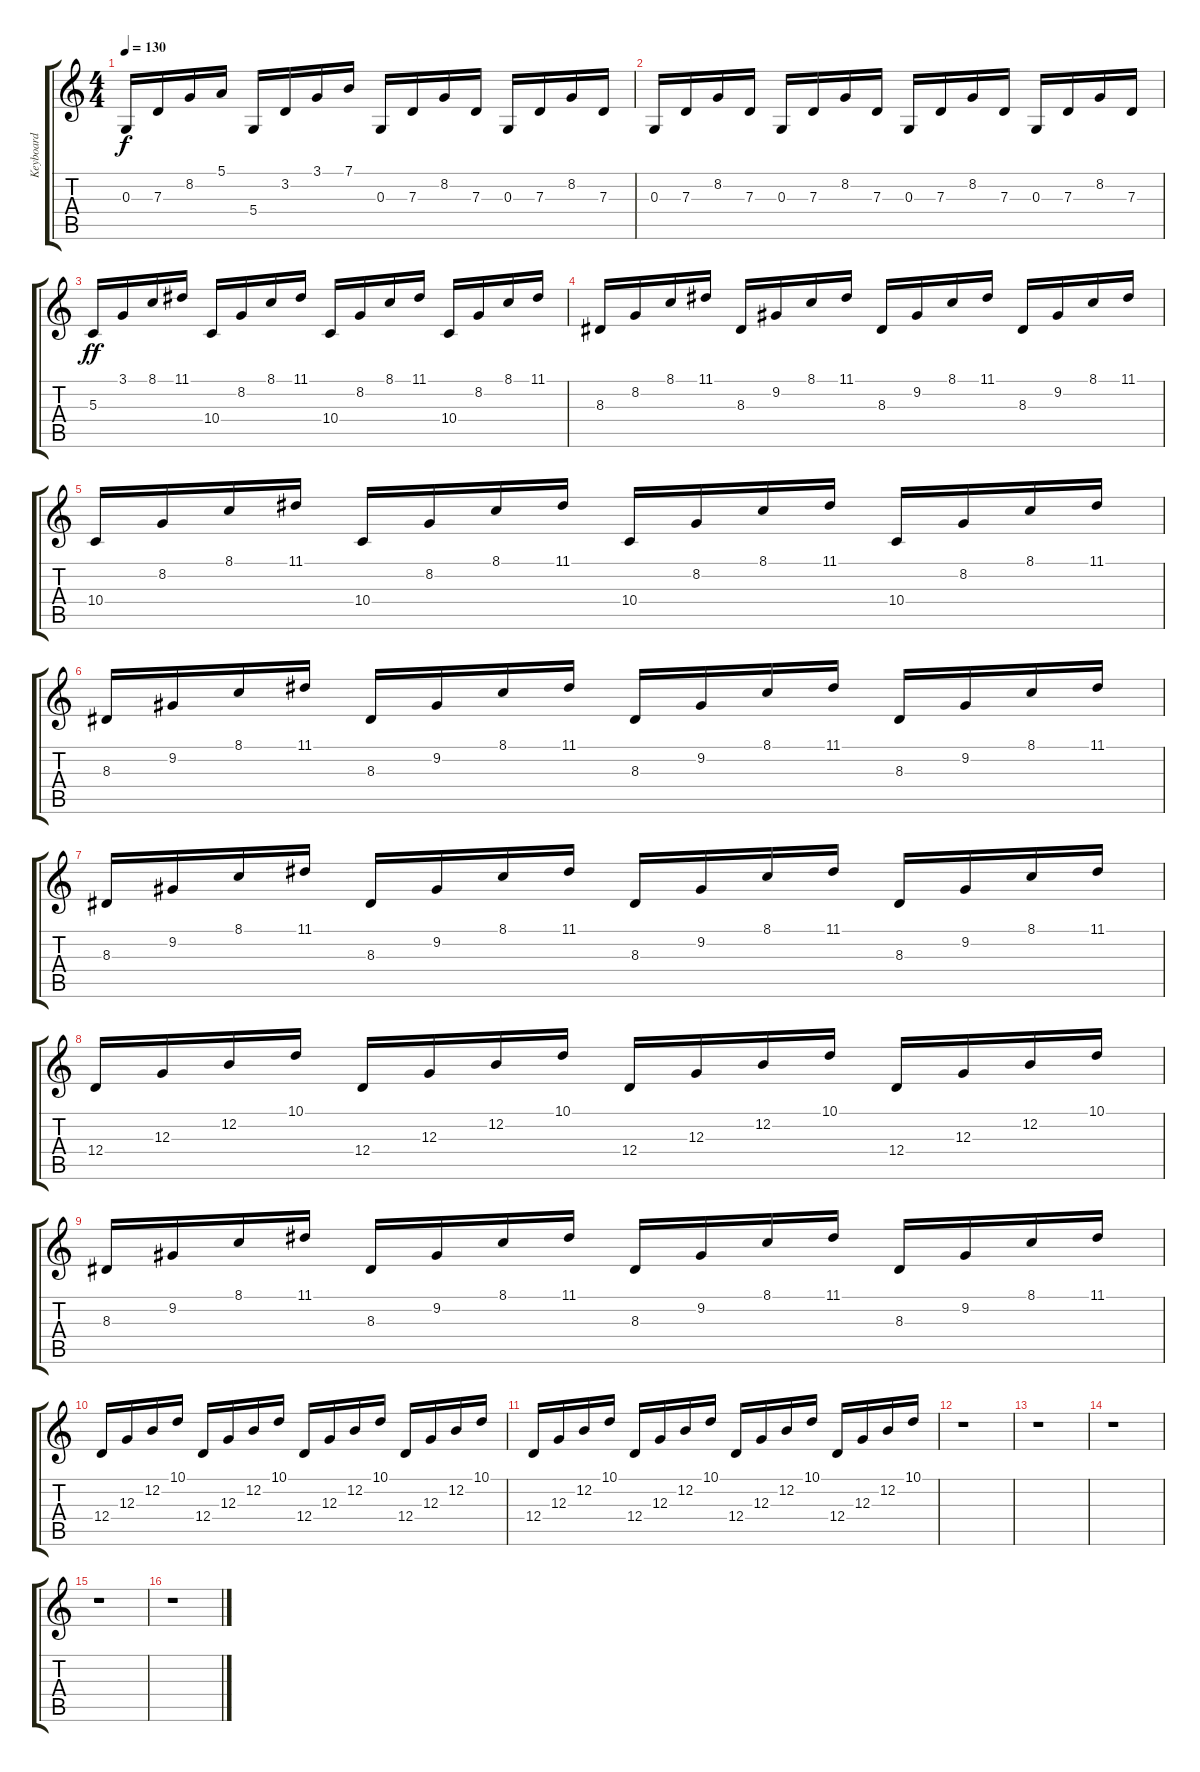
\track ("Keyboard" "Keyboard") {instrument lead8bassandlead}
\staff {score tabs}
\tuning (E4 B3 G3 D3 A2 E2) {hide}
\ts (4 4)
\tempo 130
\clef g2
\ks c
0.3.16{dy f} 7.3.16 8.2.16 5.1.16 5.4.16 3.2.16 3.1.16 7.1.16 0.3.16 7.3.16 8.2.16 7.3.16 0.3.16 7.3.16 8.2.16 7.3.16 |
0.3.16 7.3.16 8.2.16 7.3.16 0.3.16 7.3.16 8.2.16 7.3.16 0.3.16 7.3.16 8.2.16 7.3.16 0.3.16 7.3.16 8.2.16 7.3.16 |
5.3.16{dy ff} 3.1.16 8.1.16 11.1.16 10.4.16 8.2.16 8.1.16 11.1.16 10.4.16 8.2.16 8.1.16 11.1.16 10.4.16 8.2.16 8.1.16 11.1.16 |
8.3.16 8.2.16 8.1.16 11.1.16 8.3.16 9.2.16 8.1.16 11.1.16 8.3.16 9.2.16 8.1.16 11.1.16 8.3.16 9.2.16 8.1.16 11.1.16 |
10.4.16 8.2.16 8.1.16 11.1.16 10.4.16 8.2.16 8.1.16 11.1.16 10.4.16 8.2.16 8.1.16 11.1.16 10.4.16 8.2.16 8.1.16 11.1.16 |
8.3.16 9.2.16 8.1.16 11.1.16 8.3.16 9.2.16 8.1.16 11.1.16 8.3.16 9.2.16 8.1.16 11.1.16 8.3.16 9.2.16 8.1.16 11.1.16 |
8.3.16 9.2.16 8.1.16 11.1.16 8.3.16 9.2.16 8.1.16 11.1.16 8.3.16 9.2.16 8.1.16 11.1.16 8.3.16 9.2.16 8.1.16 11.1.16 |
12.4.16 12.3.16 12.2.16 10.1.16 12.4.16 12.3.16 12.2.16 10.1.16 12.4.16 12.3.16 12.2.16 10.1.16 12.4.16 12.3.16 12.2.16 10.1.16 |
8.3.16 9.2.16 8.1.16 11.1.16 8.3.16 9.2.16 8.1.16 11.1.16 8.3.16 9.2.16 8.1.16 11.1.16 8.3.16 9.2.16 8.1.16 11.1.16 |
12.4.16 12.3.16 12.2.16 10.1.16 12.4.16 12.3.16 12.2.16 10.1.16 12.4.16 12.3.16 12.2.16 10.1.16 12.4.16 12.3.16 12.2.16 10.1.16 |
12.4.16 12.3.16 12.2.16 10.1.16 12.4.16 12.3.16 12.2.16 10.1.16 12.4.16 12.3.16 12.2.16 10.1.16 12.4.16 12.3.16 12.2.16 10.1.16 |
r.1 |
r.1 |
r.1 |
r.1 |
r.1
